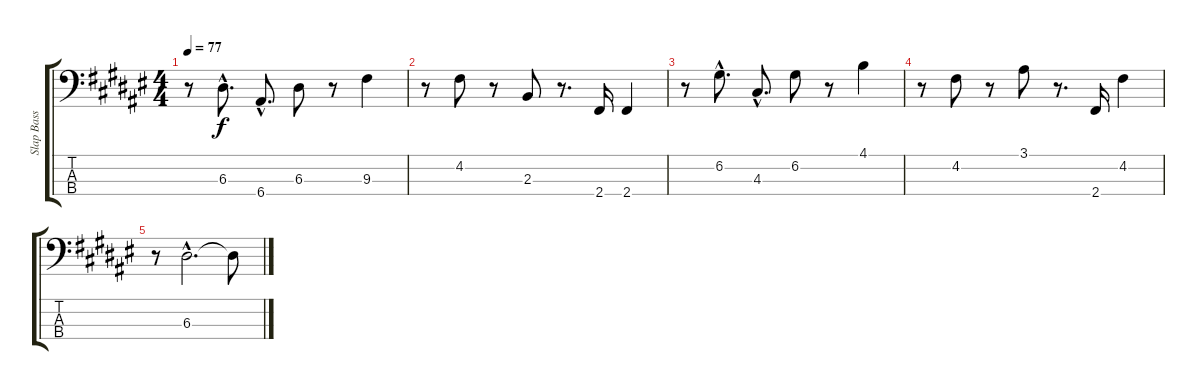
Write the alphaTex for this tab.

\track ("Slap Bass" "Slap Bass") {instrument slapbass1}
\staff {score tabs}
\tuning (G2 D2 A1 E1) {hide}
\ts (4 4)
\tempo 77
\clef f4
\ks d#minor
r.8{dy f} 6.3{hac}.8{d} 6.4{hac}.8{d} 6.3.8 r.8 9.3.4 |
r.8 4.2.8 r.8 2.3.8 r.8{d} 2.4.16 2.4.4 |
r.8 6.2{hac}.8{d} 4.3{hac}.8{d} 6.2.8 r.8 4.1.4 |
r.8 4.2.8 r.8 3.1.8 r.8{d} 2.4.16 4.2.4 |
r.8 6.3{hac}.2{d} 6.3{t}.8
